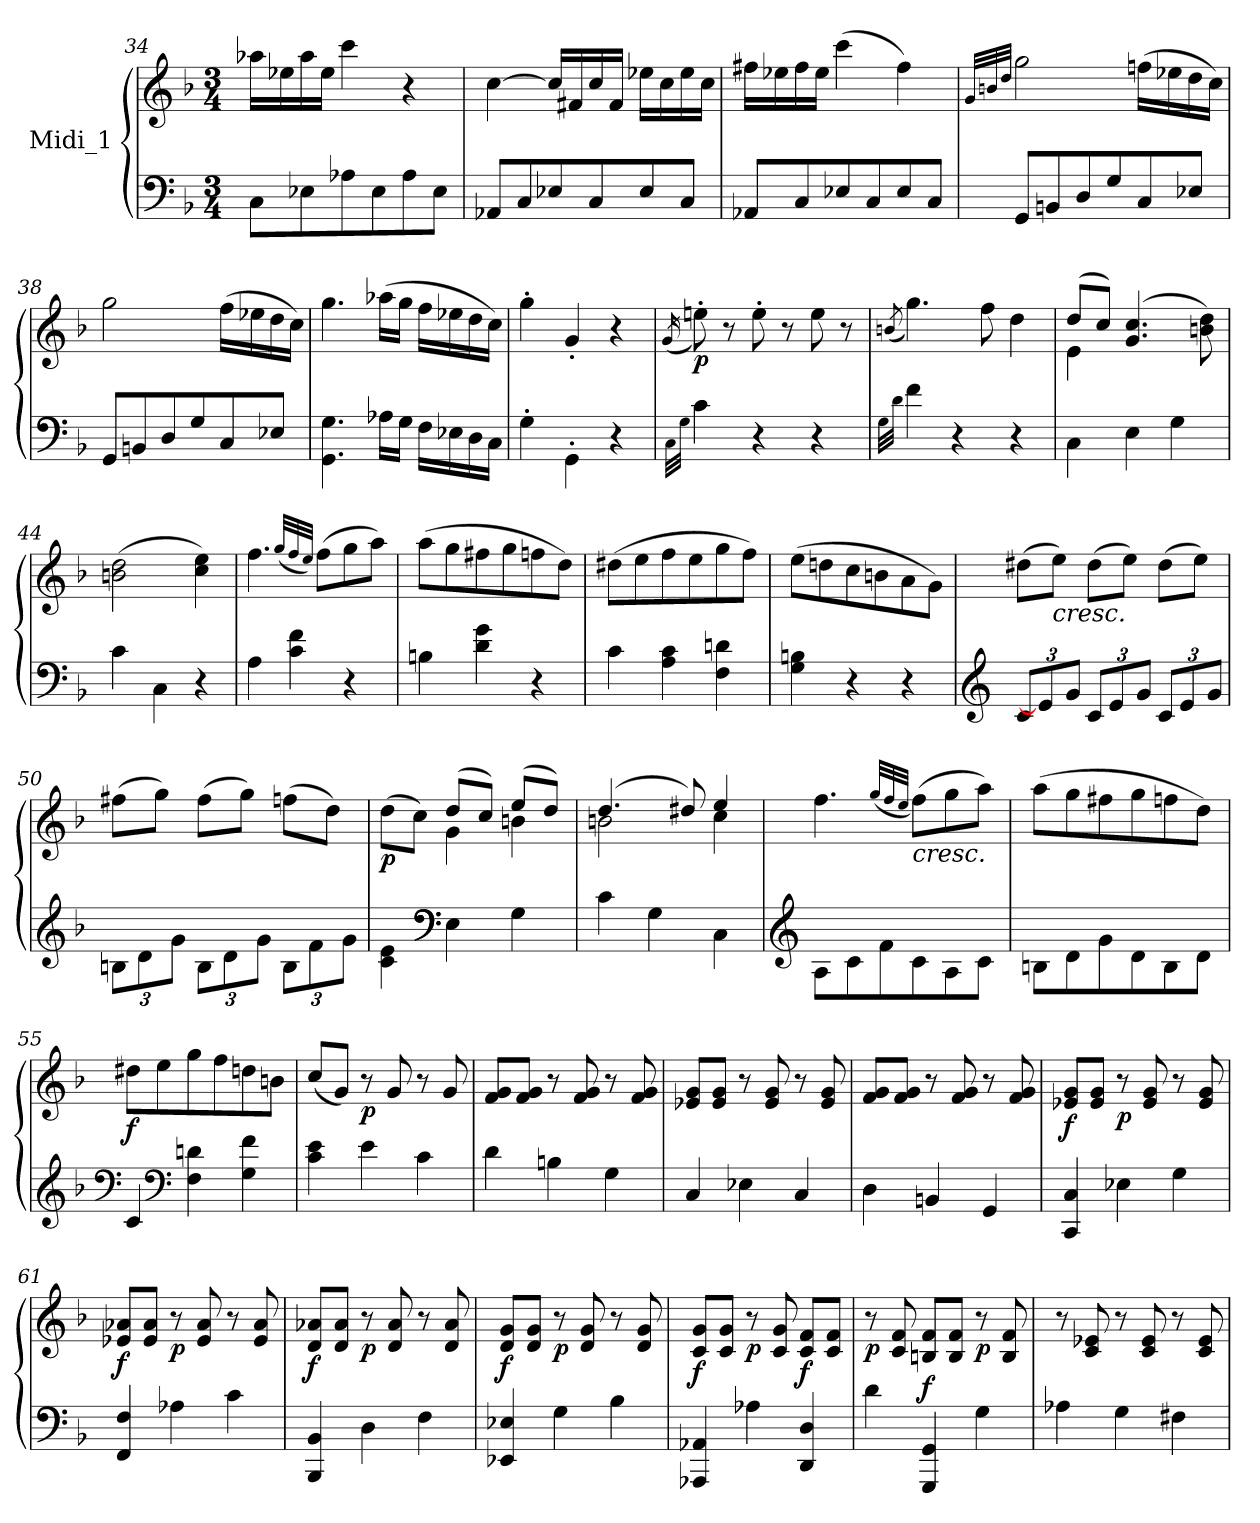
**kern	**kern	**dynam
*part1	*part1	*part1
*staff2	*staff1	*staff1/2
*I"Midi_1	*	*
*clefF4	*clefG2	*
*k[b-]	*k[b-]	*
*F:	*F:	*
*M3/4	*M3/4	*
=34	=34	=34
8C\L	16aa-X\LL	.
.	16ee-X\	.
8E-X\	16aa-\	.
.	16ee-\JJ	.
8A-X\	4ccc\	.
8E-\	.	.
8A-\	4r	.
8E-\J	.	.
!!LO:PB:g=z
=35	=35	=35
8AA-X/L	[4cc\	.
8C/	.	.
8E-X/	16cc/LL]	.
.	16f#X/	.
8C/	16cc/	.
.	16f#/JJ	.
8E-/	16ee-X\LL	.
.	16cc\	.
8C/J	16ee-\	.
.	16cc\JJ	.
=36	=36	=36
8AA-X/L	16ff#X\LL	.
.	16ee-X\	.
8C/	16ff#\	.
.	16ee-\JJ	.
8E-X/	(>4ccc\	.
8C/	.	.
8E-/	4ff#\)	.
8C/J	.	.
=37	=37	=37
.	32qg/LLL	.
.	32qbn/	.
.	32qdd/JJJ	.
8GG/L	2gg\	.
8BBn/	.	.
8D/	.	.
8G/	.	.
8C/	(>16ffni\LL	.
.	16ee-X\	.
8E-X/J	16dd\	.
.	16cc\JJ)	.
=38	=38	=38
8GG/L	2gg\	.
8BBn/	.	.
8D/	.	.
8G/	.	.
8C/	(>16ff\LL	.
.	16ee-X\	.
8E-X/J	16dd\	.
.	16cc\JJ)	.
!!LO:LB:g=z
=39	=39	=39
*^	*	*
2ryy	4.GG\ 4.G\	4.gg\	.
.	16A-X\LL	(>16aa-X\LL	.
.	16G\JJ	16gg\JJ	.
4ryy	16F\LL	16ff\LL	.
.	16E-X\	16ee-X\	.
.	16D\	16dd\	.
.	16C\JJ	16cc\JJ)	.
=40	=40	=40	=40
2ryy	4G'\	4gg'\	.
.	4GG'\	4g'/	.
4ryy	4r	4r	.
=41	=41	=41	=41
.	32qC\LLL	.	.
.	32qG\JJJ	(16qg/	.
!	!	!	!LO:DY:b
2ryy	4c\	8eeni'\)	p
.	.	8r	.
.	4r	8ee'\	.
.	.	8r	.
4ryy	4r	8ee\	.
.	.	8r	.
=42	=42	=42	=42
.	32qG\LLL	.	.
.	32qd\JJJ	(8qbn/	.
2ryy	4f\	4.gg\)	.
.	4r	.	.
.	.	8ff\	.
4ryy	4r	4dd\	.
=43	=43	=43	=43
*	*	*^	*
4ryy	4C\	(8dd/L	4e\	.
.	.	8cc/J)	.	.
4ryy	4E\	(>4.g/ 4.cc/	2ryy	.
4ryy	4G\	.	.	.
.	.	8bn\ 8dd\)	.	.
*	*	*v	*v	*
=44	=44	=44	=44
2ryy	4c\	(>2bn\ 2dd\	.
.	4C\	.	.
4ryy	4r	4cc\ 4ee\)	.
*v	*v	*	*
!!LO:LB:g=z
=45	=45	=45
4A\	4.ff\	.
4c\ 4f\	.	.
.	(32qgg/LLL	.
.	32qff/	.
.	32qee/JJJ)	.
.	(>8ff\L	.
4r	8gg\	.
.	8aa\J)	.
=46	=46	=46
4Bn\	(>8aa\L	.
.	8gg\	.
4d\ 4g\	8ff#X\	.
.	8gg\	.
4r	8ffn\	.
.	8dd\J)	.
=47	=47	=47
4c\	(>8dd#X\L	.
.	8ee\	.
4A\ 4c\	8ff\	.
.	8ee\	.
4F\ 4dni\	8gg\	.
.	8ff\J)	.
=48	=48	=48
4G\ 4Bn\	(>8ee\L	.
.	8ddni\	.
4r	8cc\	.
.	8bn\	.
4r	8a\	.
.	8g\J)	.
=49	=49	=49
*clefG2	*	*
*Xbrackettup	*	*
12c/L	(>8dd#X\L	.
12e/]	.	.
!	!LO:TX:b:i:t=cresc.	!
.	8ee\J)	.
12g/J	.	.
12c/L	(>8dd#\L	.
12e/	.	.
.	8ee\J)	.
12g/J	.	.
12c/L	(>8dd#\L	.
12e/	.	.
.	8ee\J)	.
12g/J	.	.
!!LO:PB:g=z
=50	=50	=50
*^	*	*
2ryy	12Bn\L	(>8ff#X\L	.
.	12d\	.	.
.	.	8gg\J)	.
.	12g\J	.	.
.	12B\L	(>8ff#\L	.
.	12d\	.	.
.	.	8gg\J)	.
.	12g\J	.	.
4ryy	12B\L	(>8ffn\L	.
.	12f\	.	.
.	.	8dd\J)	.
.	12g\J	.	.
=51	=51	=51	=51
*	*	*^	*
!	!	!	!	!LO:DY:b
4ryy	4c\ 4e\	(>8dd\L	4ryy	p
.	.	8cc\J)	.	.
*clefF4	*	*	*	*
2ryy	4E\	(>8dd/L	4g\	.
.	.	8cc/J)	.	.
.	4G\	(>8ee/L	4bn\	.
.	.	8dd/J)	.	.
*v	*v	*	*	*
=52	=52	=52	=52
4c\	(>4.dd/	2bn\	.
4G\	.	.	.
.	8dd#X/)	.	.
4C\	4ee/	4cc\	.
*	*v	*v	*
=53	=53	=53
*clefG2	*	*
*^	*	*
2ryy	8A\L	4.ff\	.
.	8c\	.	.
.	8f\	.	.
.	.	(32qgg/LLL	.
.	.	32qff/	.
.	.	32qee/JJJ	.
!	!	!LO:TX:b:i:t=cresc.	!
.	8c\	(>8ff\L)	.
4ryy	8A\	8gg\	.
.	8c\J	8aa\J)	.
=54	=54	=54	=54
2ryy	8Bn\L	(>8aa\L	.
.	8d\	8gg\	.
.	8g\	8ff#X\	.
.	8d\	8gg\	.
4ryy	8B\	8ffn\	.
.	8d\J	8dd\J)	.
!!LO:LB:g=z
=55	=55	=55	=55
!	!	!	!LO:DY:b
*v	*v	*	*
4c/	8dd#X\L	f
.	8ee\	.
*clefF4	*	*
4F\ 4dni\	8gg\	.
.	8ff\	.
4G\ 4f\	8ddn\	.
.	8bn\J	.
=56	=56	=56
4c\ 4e\	(8cc/L	.
.	8g/J)	.
!	!	!LO:DY:b
4e\	8r	p
.	8g/	.
4c\	8r	.
.	8g/	.
=57	=57	=57
4d\	8f/ 8g/L	.
.	8f/ 8g/J	.
4Bn\	8r	.
.	8f/ 8g/	.
4G\	8r	.
.	8f/ 8g/	.
=58	=58	=58
4C/	8e-X/ 8g/L	.
.	8e-/ 8g/J	.
4E-X\	8r	.
.	8e-/ 8g/	.
4C/	8r	.
.	8e-/ 8g/	.
=59	=59	=59
4D\	8f/ 8g/L	.
.	8f/ 8g/J	.
4BBn/	8r	.
.	8f/ 8g/	.
4GG/	8r	.
.	8f/ 8g/	.
!!LO:LB:g=z
=60	=60	=60
!	!	!LO:DY:b
4CC/ 4C/	8e-X/ 8g/L	f
.	8e-/ 8g/J	.
!	!	!LO:DY:b
4E-X\	8r	p
.	8e-/ 8g/	.
4G\	8r	.
.	8e-/ 8g/	.
=61	=61	=61
!	!	!LO:DY:b
4FF/ 4F/	8e-X/ 8a-X/L	f
.	8e-/ 8a-/J	.
!	!	!LO:DY:b
4A-X\	8r	p
.	8e-/ 8a-/	.
4c\	8r	.
.	8e-/ 8a-/	.
=62	=62	=62
!	!	!LO:DY:b
4BBB-/ 4BB-/	8d/ 8a-X/L	f
.	8d/ 8a-/J	.
!	!	!LO:DY:b
4D\	8r	p
.	8d/ 8a-/	.
4F\	8r	.
.	8d/ 8a-/	.
=63	=63	=63
!	!	!LO:DY:b
4EE-X/ 4E-X/	8d/ 8g/L	f
.	8d/ 8g/J	.
!	!	!LO:DY:b
4G\	8r	p
.	8d/ 8g/	.
4B-\	8r	.
.	8d/ 8g/	.
=64	=64	=64
!	!	!LO:DY:b
4AAA-X/ 4AA-X/	8c/ 8g/L	f
.	8c/ 8g/J	.
!	!	!LO:DY:b
4A-X\	8r	p
.	8c/ 8g/	.
!	!	!LO:DY:b
4DD/ 4D/	8c/ 8f/L	f
.	8c/ 8f/J	.
!!LO:LB:g=z
=65	=65	=65
!	!	!LO:DY:b
4d\	8r	p
.	8c/ 8f/	.
!	!	!LO:DY:b
4GGG/ 4GG/	8Bn/ 8f/L	f
.	8B/ 8f/J	.
!	!	!LO:DY:b
4G\	8r	p
.	8B/ 8f/	.
=66	=66	=66
4A-X\	8r	.
.	8c/ 8e-X/	.
4G\	8r	.
.	8c/ 8e-/	.
4F#X\	8r	.
.	8c/ 8e-/	.
=	=	=
*-	*-	*-
